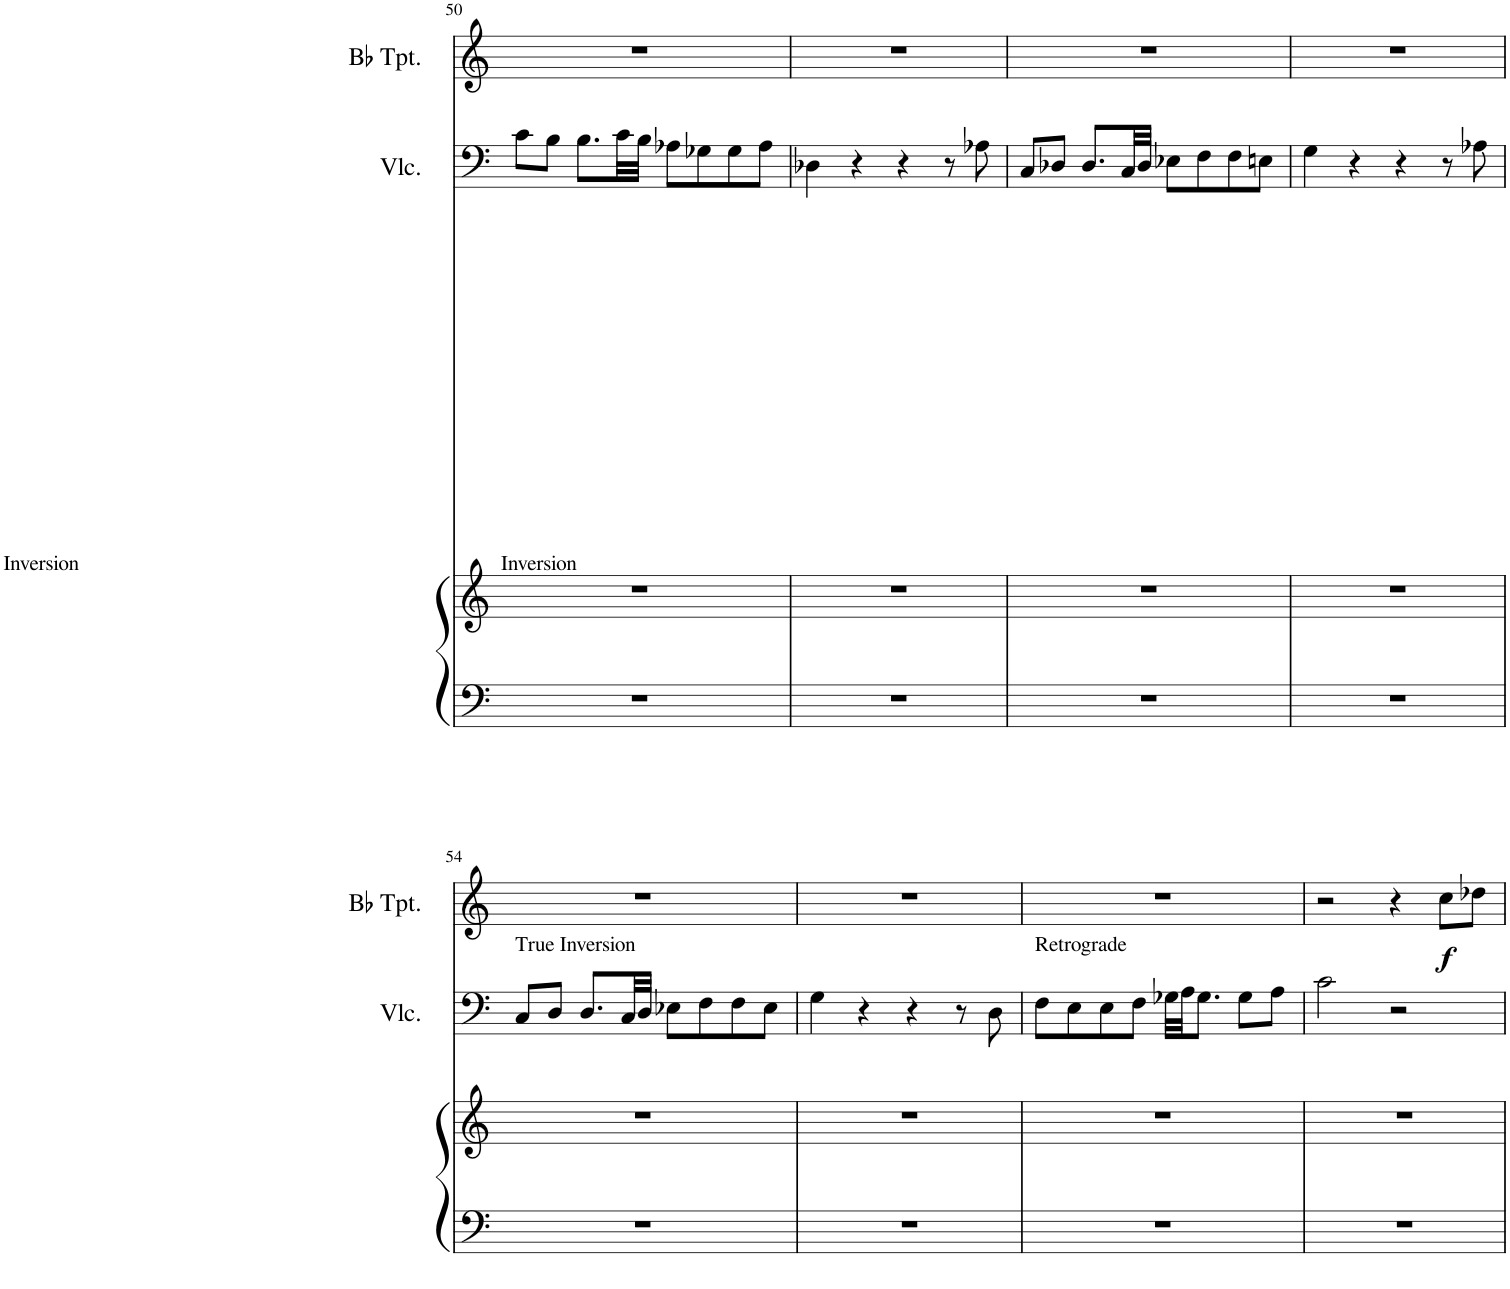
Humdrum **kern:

**kern	**kern	**kern	**kern	**dynam
*part3	*part3	*part2	*part1	*part1
*staff4	*staff3	*staff2	*staff1	*staff1
*I"Piano	*	*I"Violoncello	*I"Bb Trumpet	*
*I'Pno	*	*I'Vlc.	*I'Bb Tpt.	*
!!LO:PB:g=z
*clefF4	*clefG2	*clefF4	*clefG2	*
*	*	*	*ITrd1c2	*
*k[]	*k[]	*k[]	*k[]	*
*M4/4	*M4/4	*M4/4	*M4/4	*
=50	=50	=50	=50	=50
1r	1r	8c\L	1r	.
.	.	8B\J	.	.
.	.	8.B\L	.	.
.	.	32c\LL	.	.
.	.	32B\JJJ	.	.
.	.	8A-X\L	.	.
.	.	8G-X\	.	.
.	.	8G-\	.	.
.	.	8A-\J	.	.
=51	=51	=51	=51	=51
1r	1r	4D-X\	1r	.
.	.	4r	.	.
.	.	4r	.	.
.	.	8r	.	.
!	!	!LO:TX:b:t=Inversion	!	!
.	.	8A-X\	.	.
=52	=52	=52	=52	=52
1r	1r	8C/L	1r	.
.	.	8D-X/J	.	.
.	.	8.D-/L	.	.
.	.	32C/LL	.	.
.	.	32D-/JJJ	.	.
.	.	8E-X\L	.	.
.	.	8F\	.	.
.	.	8F\	.	.
.	.	8En\J	.	.
=53	=53	=53	=53	=53
1r	1r	4G\	1r	.
.	.	4r	.	.
.	.	4r	.	.
.	.	8r	.	.
!	!	!LO:TX:b:t=Inversion	!	!
.	.	8A-X\	.	.
!!LO:LB:g=z
=54	=54	=54	=54	=54
!	!	!LO:TX:a:t=True Inversion	!	!
1r	1r	8C/L	1r	.
.	.	8D/J	.	.
.	.	8.D/L	.	.
.	.	32C/LL	.	.
.	.	32D/JJJ	.	.
.	.	8E-X\L	.	.
.	.	8F\	.	.
.	.	8F\	.	.
.	.	8E-\J	.	.
=55	=55	=55	=55	=55
1r	1r	4G\	1r	.
.	.	4r	.	.
.	.	4r	.	.
.	.	8r	.	.
.	.	8D\	.	.
=56	=56	=56	=56	=56
!	!	!LO:TX:a:t=Retrograde	!	!
1r	1r	8F\L	1r	.
.	.	8E\	.	.
.	.	8E\	.	.
.	.	8F\J	.	.
.	.	32G-X\LLL	.	.
.	.	32A\JJ	.	.
.	.	8.G-\J	.	.
.	.	8G-\L	.	.
.	.	8A\J	.	.
=57	=57	=57	=57	=57
1r	1r	2c\	2r	.
.	.	2r	4r	.
!	!	!	!	!LO:DY:b
.	.	.	8cc\L	f
.	.	.	8dd-X\J	.
=	=	=	=	=
*-	*-	*-	*-	*-
